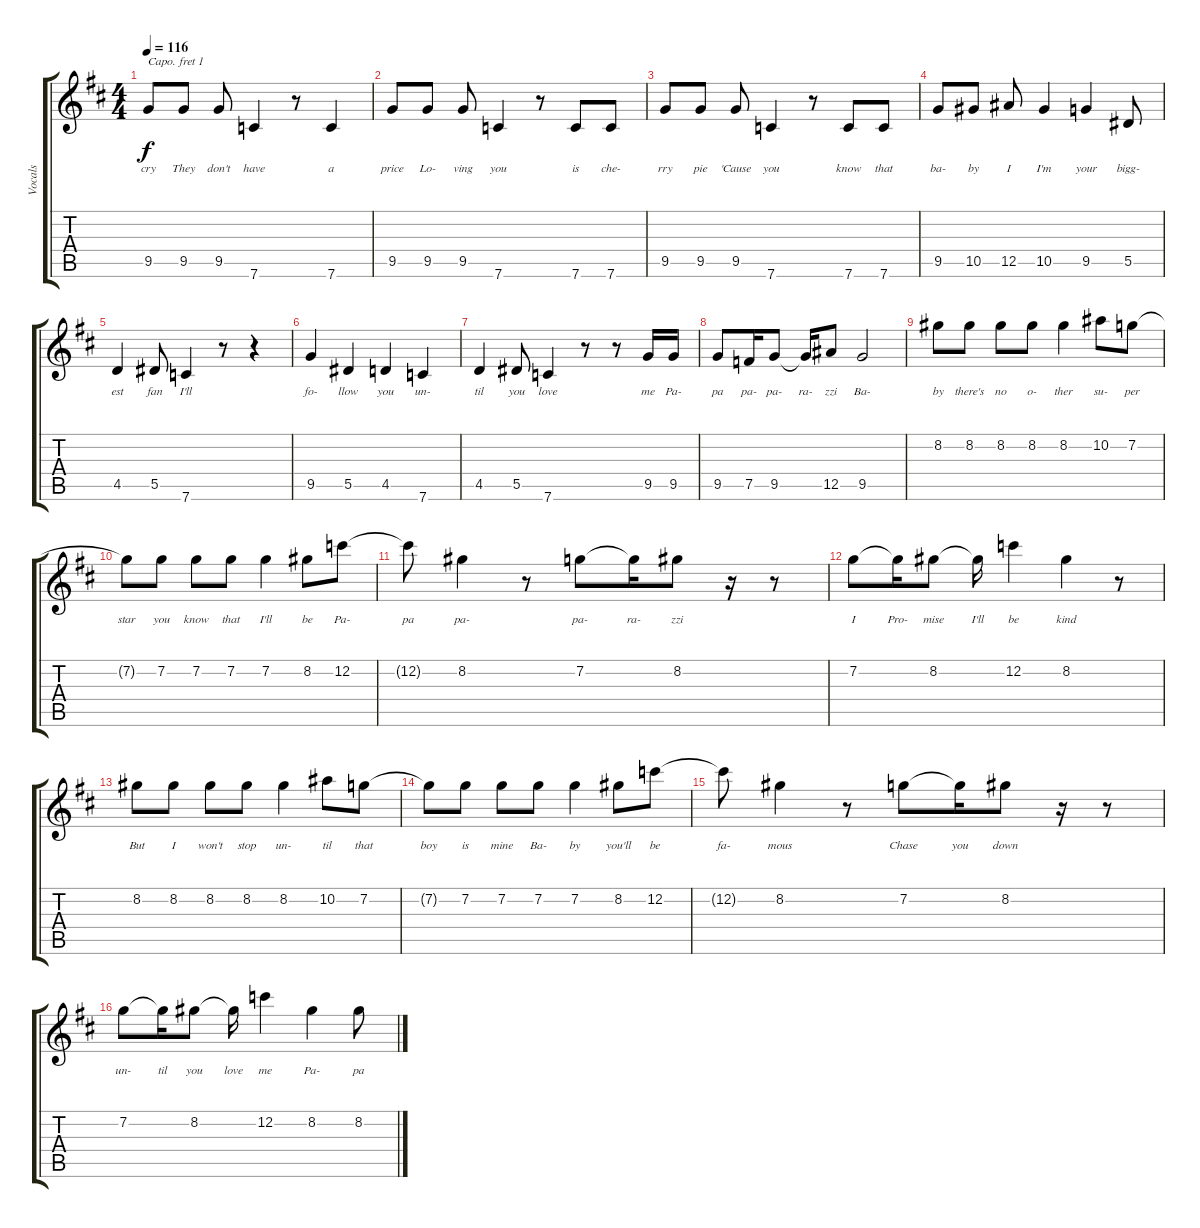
\track ("Vocals" "Vocals") {instrument distortionguitar}
\staff {score tabs}
\capo 1
\tuning (E4 B3 G3 D3 A2 E2) {hide}
\ts (4 4)
\tempo 116
\clef g2
\ks bminor
9.5.8{lyrics (0 "cry") lyrics (1 "") lyrics (2 "") lyrics (3 "") lyrics (4 "") dy f} 9.5.8{lyrics (0 "They") lyrics (1 "") lyrics (2 "") lyrics (3 "") lyrics (4 "")} 9.5.8{lyrics (0 "don't") lyrics (1 "") lyrics (2 "") lyrics (3 "") lyrics (4 "")} 7.6.4{lyrics (0 "have") lyrics (1 "") lyrics (2 "") lyrics (3 "") lyrics (4 "")} r.8 7.6.4{lyrics (0 "a") lyrics (1 "") lyrics (2 "") lyrics (3 "") lyrics (4 "")} |
9.5.8{lyrics (0 "price") lyrics (1 "") lyrics (2 "") lyrics (3 "") lyrics (4 "")} 9.5.8{lyrics (0 "Lo-") lyrics (1 "") lyrics (2 "") lyrics (3 "") lyrics (4 "")} 9.5.8{lyrics (0 "ving") lyrics (1 "") lyrics (2 "") lyrics (3 "") lyrics (4 "")} 7.6.4{lyrics (0 "you") lyrics (1 "") lyrics (2 "") lyrics (3 "") lyrics (4 "")} r.8 7.6.8{lyrics (0 "is") lyrics (1 "") lyrics (2 "") lyrics (3 "") lyrics (4 "")} 7.6.8{lyrics (0 "che-") lyrics (1 "") lyrics (2 "") lyrics (3 "") lyrics (4 "")} |
9.5.8{lyrics (0 "rry") lyrics (1 "") lyrics (2 "") lyrics (3 "") lyrics (4 "")} 9.5.8{lyrics (0 "pie") lyrics (1 "") lyrics (2 "") lyrics (3 "") lyrics (4 "")} 9.5.8{lyrics (0 "'Cause") lyrics (1 "") lyrics (2 "") lyrics (3 "") lyrics (4 "")} 7.6.4{lyrics (0 "you") lyrics (1 "") lyrics (2 "") lyrics (3 "") lyrics (4 "")} r.8 7.6.8{lyrics (0 "know") lyrics (1 "") lyrics (2 "") lyrics (3 "") lyrics (4 "")} 7.6.8{lyrics (0 "that") lyrics (1 "") lyrics (2 "") lyrics (3 "") lyrics (4 "")} |
9.5.8{lyrics (0 "ba-") lyrics (1 "") lyrics (2 "") lyrics (3 "") lyrics (4 "")} 10.5.8{lyrics (0 "by") lyrics (1 "") lyrics (2 "") lyrics (3 "") lyrics (4 "")} 12.5.8{lyrics (0 "I") lyrics (1 "") lyrics (2 "") lyrics (3 "") lyrics (4 "")} 10.5.4{lyrics (0 "I'm") lyrics (1 "") lyrics (2 "") lyrics (3 "") lyrics (4 "")} 9.5.4{lyrics (0 "your") lyrics (1 "") lyrics (2 "") lyrics (3 "") lyrics (4 "")} 5.5.8{lyrics (0 "bigg-") lyrics (1 "") lyrics (2 "") lyrics (3 "") lyrics (4 "")} |
4.5.4{lyrics (0 "est") lyrics (1 "") lyrics (2 "") lyrics (3 "") lyrics (4 "")} 5.5.8{lyrics (0 "fan") lyrics (1 "") lyrics (2 "") lyrics (3 "") lyrics (4 "")} 7.6.4{lyrics (0 "I'll") lyrics (1 "") lyrics (2 "") lyrics (3 "") lyrics (4 "")} r.8 r.4 |
9.5.4{lyrics (0 "fo-") lyrics (1 "") lyrics (2 "") lyrics (3 "") lyrics (4 "")} 5.5.4{lyrics (0 "llow") lyrics (1 "") lyrics (2 "") lyrics (3 "") lyrics (4 "")} 4.5.4{lyrics (0 "you") lyrics (1 "") lyrics (2 "") lyrics (3 "") lyrics (4 "")} 7.6.4{lyrics (0 "un-") lyrics (1 "") lyrics (2 "") lyrics (3 "") lyrics (4 "")} |
4.5.4{lyrics (0 "til") lyrics (1 "") lyrics (2 "") lyrics (3 "") lyrics (4 "")} 5.5.8{lyrics (0 "you") lyrics (1 "") lyrics (2 "") lyrics (3 "") lyrics (4 "")} 7.6.4{lyrics (0 "love") lyrics (1 "") lyrics (2 "") lyrics (3 "") lyrics (4 "")} r.8 r.8 9.5.16{lyrics (0 "me") lyrics (1 "") lyrics (2 "") lyrics (3 "") lyrics (4 "")} 9.5.16{lyrics (0 "Pa-") lyrics (1 "") lyrics (2 "") lyrics (3 "") lyrics (4 "")} |
9.5.8{lyrics (0 "pa") lyrics (1 "") lyrics (2 "") lyrics (3 "") lyrics (4 "")} 7.5.16{lyrics (0 "pa-") lyrics (1 "") lyrics (2 "") lyrics (3 "") lyrics (4 "")} 9.5.8{lyrics (0 "pa-") lyrics (1 "") lyrics (2 "") lyrics (3 "") lyrics (4 "")} 9.5{t}.16{lyrics (0 "ra-") lyrics (1 "") lyrics (2 "") lyrics (3 "") lyrics (4 "")} 12.5.8{lyrics (0 "zzi") lyrics (1 "") lyrics (2 "") lyrics (3 "") lyrics (4 "")} 9.5.2{lyrics (0 "Ba-") lyrics (1 "") lyrics (2 "") lyrics (3 "") lyrics (4 "")} |
8.2.8{lyrics (0 "by") lyrics (1 "") lyrics (2 "") lyrics (3 "") lyrics (4 "")} 8.2.8{lyrics (0 "there's") lyrics (1 "") lyrics (2 "") lyrics (3 "") lyrics (4 "")} 8.2.8{lyrics (0 "no") lyrics (1 "") lyrics (2 "") lyrics (3 "") lyrics (4 "")} 8.2.8{lyrics (0 "o-") lyrics (1 "") lyrics (2 "") lyrics (3 "") lyrics (4 "")} 8.2.4{lyrics (0 "ther") lyrics (1 "") lyrics (2 "") lyrics (3 "") lyrics (4 "")} 10.2.8{lyrics (0 "su-") lyrics (1 "") lyrics (2 "") lyrics (3 "") lyrics (4 "")} 7.2.8{lyrics (0 "per") lyrics (1 "") lyrics (2 "") lyrics (3 "") lyrics (4 "")} |
7.2{t}.8{lyrics (0 "star") lyrics (1 "") lyrics (2 "") lyrics (3 "") lyrics (4 "")} 7.2.8{lyrics (0 "you") lyrics (1 "") lyrics (2 "") lyrics (3 "") lyrics (4 "")} 7.2.8{lyrics (0 "know") lyrics (1 "") lyrics (2 "") lyrics (3 "") lyrics (4 "")} 7.2.8{lyrics (0 "that") lyrics (1 "") lyrics (2 "") lyrics (3 "") lyrics (4 "")} 7.2.4{lyrics (0 "I'll") lyrics (1 "") lyrics (2 "") lyrics (3 "") lyrics (4 "")} 8.2.8{lyrics (0 "be") lyrics (1 "") lyrics (2 "") lyrics (3 "") lyrics (4 "")} 12.2.8{lyrics (0 "Pa-") lyrics (1 "") lyrics (2 "") lyrics (3 "") lyrics (4 "")} |
12.2{t}.8{lyrics (0 "pa") lyrics (1 "") lyrics (2 "") lyrics (3 "") lyrics (4 "")} 8.2.4{lyrics (0 "pa-") lyrics (1 "") lyrics (2 "") lyrics (3 "") lyrics (4 "")} r.8 7.2.8{lyrics (0 "pa-") lyrics (1 "") lyrics (2 "") lyrics (3 "") lyrics (4 "")} 7.2{t}.16{lyrics (0 "ra-") lyrics (1 "") lyrics (2 "") lyrics (3 "") lyrics (4 "")} 8.2.8{lyrics (0 "zzi") lyrics (1 "") lyrics (2 "") lyrics (3 "") lyrics (4 "")} r.16 r.8 |
7.2.8{lyrics (0 "I") lyrics (1 "") lyrics (2 "") lyrics (3 "") lyrics (4 "")} 7.2{t}.16{lyrics (0 "Pro-") lyrics (1 "") lyrics (2 "") lyrics (3 "") lyrics (4 "")} 8.2.8{lyrics (0 "mise") lyrics (1 "") lyrics (2 "") lyrics (3 "") lyrics (4 "")} 8.2{t}.16{lyrics (0 "I'll") lyrics (1 "") lyrics (2 "") lyrics (3 "") lyrics (4 "")} 12.2.4{lyrics (0 "be") lyrics (1 "") lyrics (2 "") lyrics (3 "") lyrics (4 "")} 8.2.4{lyrics (0 "kind") lyrics (1 "") lyrics (2 "") lyrics (3 "") lyrics (4 "")} r.8 |
8.2.8{lyrics (0 "But") lyrics (1 "") lyrics (2 "") lyrics (3 "") lyrics (4 "")} 8.2.8{lyrics (0 "I") lyrics (1 "") lyrics (2 "") lyrics (3 "") lyrics (4 "")} 8.2.8{lyrics (0 "won't") lyrics (1 "") lyrics (2 "") lyrics (3 "") lyrics (4 "")} 8.2.8{lyrics (0 "stop") lyrics (1 "") lyrics (2 "") lyrics (3 "") lyrics (4 "")} 8.2.4{lyrics (0 "un-") lyrics (1 "") lyrics (2 "") lyrics (3 "") lyrics (4 "")} 10.2.8{lyrics (0 "til") lyrics (1 "") lyrics (2 "") lyrics (3 "") lyrics (4 "")} 7.2.8{lyrics (0 "that") lyrics (1 "") lyrics (2 "") lyrics (3 "") lyrics (4 "")} |
7.2{t}.8{lyrics (0 "boy") lyrics (1 "") lyrics (2 "") lyrics (3 "") lyrics (4 "")} 7.2.8{lyrics (0 "is") lyrics (1 "") lyrics (2 "") lyrics (3 "") lyrics (4 "")} 7.2.8{lyrics (0 "mine") lyrics (1 "") lyrics (2 "") lyrics (3 "") lyrics (4 "")} 7.2.8{lyrics (0 "Ba-") lyrics (1 "") lyrics (2 "") lyrics (3 "") lyrics (4 "")} 7.2.4{lyrics (0 "by") lyrics (1 "") lyrics (2 "") lyrics (3 "") lyrics (4 "")} 8.2.8{lyrics (0 "you'll") lyrics (1 "") lyrics (2 "") lyrics (3 "") lyrics (4 "")} 12.2.8{lyrics (0 "be") lyrics (1 "") lyrics (2 "") lyrics (3 "") lyrics (4 "")} |
12.2{t}.8{lyrics (0 "fa-") lyrics (1 "") lyrics (2 "") lyrics (3 "") lyrics (4 "")} 8.2.4{lyrics (0 "mous") lyrics (1 "") lyrics (2 "") lyrics (3 "") lyrics (4 "")} r.8 7.2.8{lyrics (0 "Chase") lyrics (1 "") lyrics (2 "") lyrics (3 "") lyrics (4 "")} 7.2{t}.16{lyrics (0 "you") lyrics (1 "") lyrics (2 "") lyrics (3 "") lyrics (4 "")} 8.2.8{lyrics (0 "down") lyrics (1 "") lyrics (2 "") lyrics (3 "") lyrics (4 "")} r.16 r.8 |
7.2.8{lyrics (0 "un-") lyrics (1 "") lyrics (2 "") lyrics (3 "") lyrics (4 "")} 7.2{t}.16{lyrics (0 "til") lyrics (1 "") lyrics (2 "") lyrics (3 "") lyrics (4 "")} 8.2.8{lyrics (0 "you") lyrics (1 "") lyrics (2 "") lyrics (3 "") lyrics (4 "")} 8.2{t}.16{lyrics (0 "love") lyrics (1 "") lyrics (2 "") lyrics (3 "") lyrics (4 "")} 12.2.4{lyrics (0 "me") lyrics (1 "") lyrics (2 "") lyrics (3 "") lyrics (4 "")} 8.2.4{lyrics (0 "Pa-") lyrics (1 "") lyrics (2 "") lyrics (3 "") lyrics (4 "")} 8.2.8{lyrics (0 "pa") lyrics (1 "") lyrics (2 "") lyrics (3 "") lyrics (4 "")}
